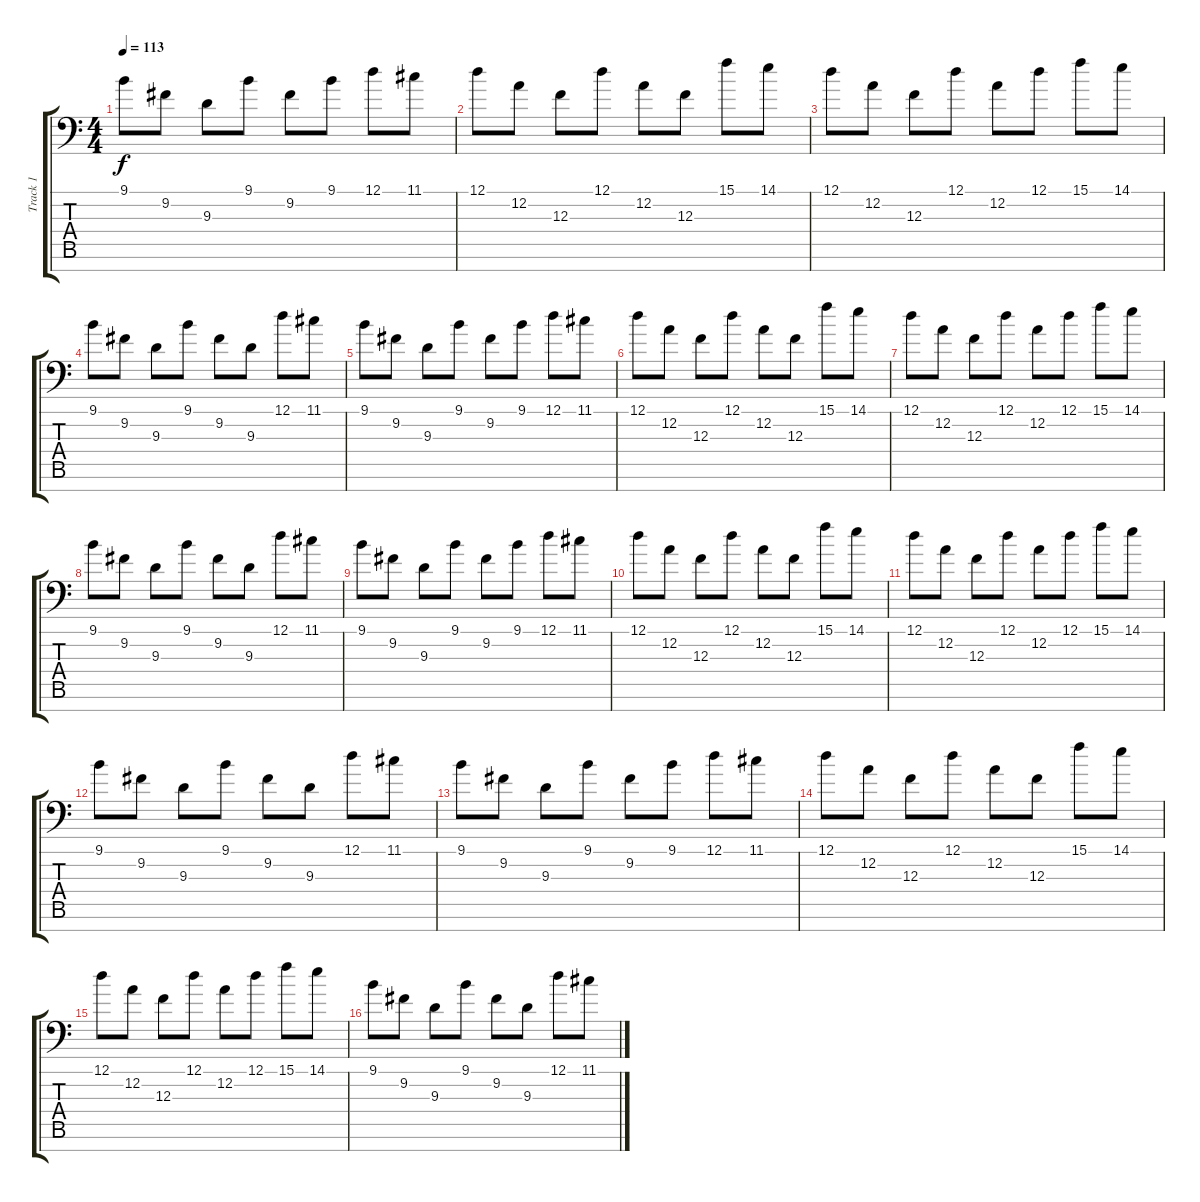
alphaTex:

\track ("Track 1" "Track 1") {instrument harpsichord}
\staff {score tabs}
\tuning (D4 A3 F3 C3 G2 D2 G1) {hide}
\ts (4 4)
\tempo 113
\clef f4
\ks c
9.1.8{dy f} 9.2.8 9.3.8 9.1.8 9.2.8 9.1.8 12.1.8 11.1.8 |
12.1.8 12.2.8 12.3.8 12.1.8 12.2.8 12.3.8 15.1.8 14.1.8 |
12.1.8 12.2.8 12.3.8 12.1.8 12.2.8 12.1.8 15.1.8 14.1.8 |
9.1.8 9.2.8 9.3.8 9.1.8 9.2.8 9.3.8 12.1.8 11.1.8 |
9.1.8 9.2.8 9.3.8 9.1.8 9.2.8 9.1.8 12.1.8 11.1.8 |
12.1.8 12.2.8 12.3.8 12.1.8 12.2.8 12.3.8 15.1.8 14.1.8 |
12.1.8 12.2.8 12.3.8 12.1.8 12.2.8 12.1.8 15.1.8 14.1.8 |
9.1.8 9.2.8 9.3.8 9.1.8 9.2.8 9.3.8 12.1.8 11.1.8 |
9.1.8 9.2.8 9.3.8 9.1.8 9.2.8 9.1.8 12.1.8 11.1.8 |
12.1.8 12.2.8 12.3.8 12.1.8 12.2.8 12.3.8 15.1.8 14.1.8 |
12.1.8 12.2.8 12.3.8 12.1.8 12.2.8 12.1.8 15.1.8 14.1.8 |
9.1.8 9.2.8 9.3.8 9.1.8 9.2.8 9.3.8 12.1.8 11.1.8 |
9.1.8 9.2.8 9.3.8 9.1.8 9.2.8 9.1.8 12.1.8 11.1.8 |
12.1.8 12.2.8 12.3.8 12.1.8 12.2.8 12.3.8 15.1.8 14.1.8 |
12.1.8 12.2.8 12.3.8 12.1.8 12.2.8 12.1.8 15.1.8 14.1.8 |
9.1.8 9.2.8 9.3.8 9.1.8 9.2.8 9.3.8 12.1.8 11.1.8
